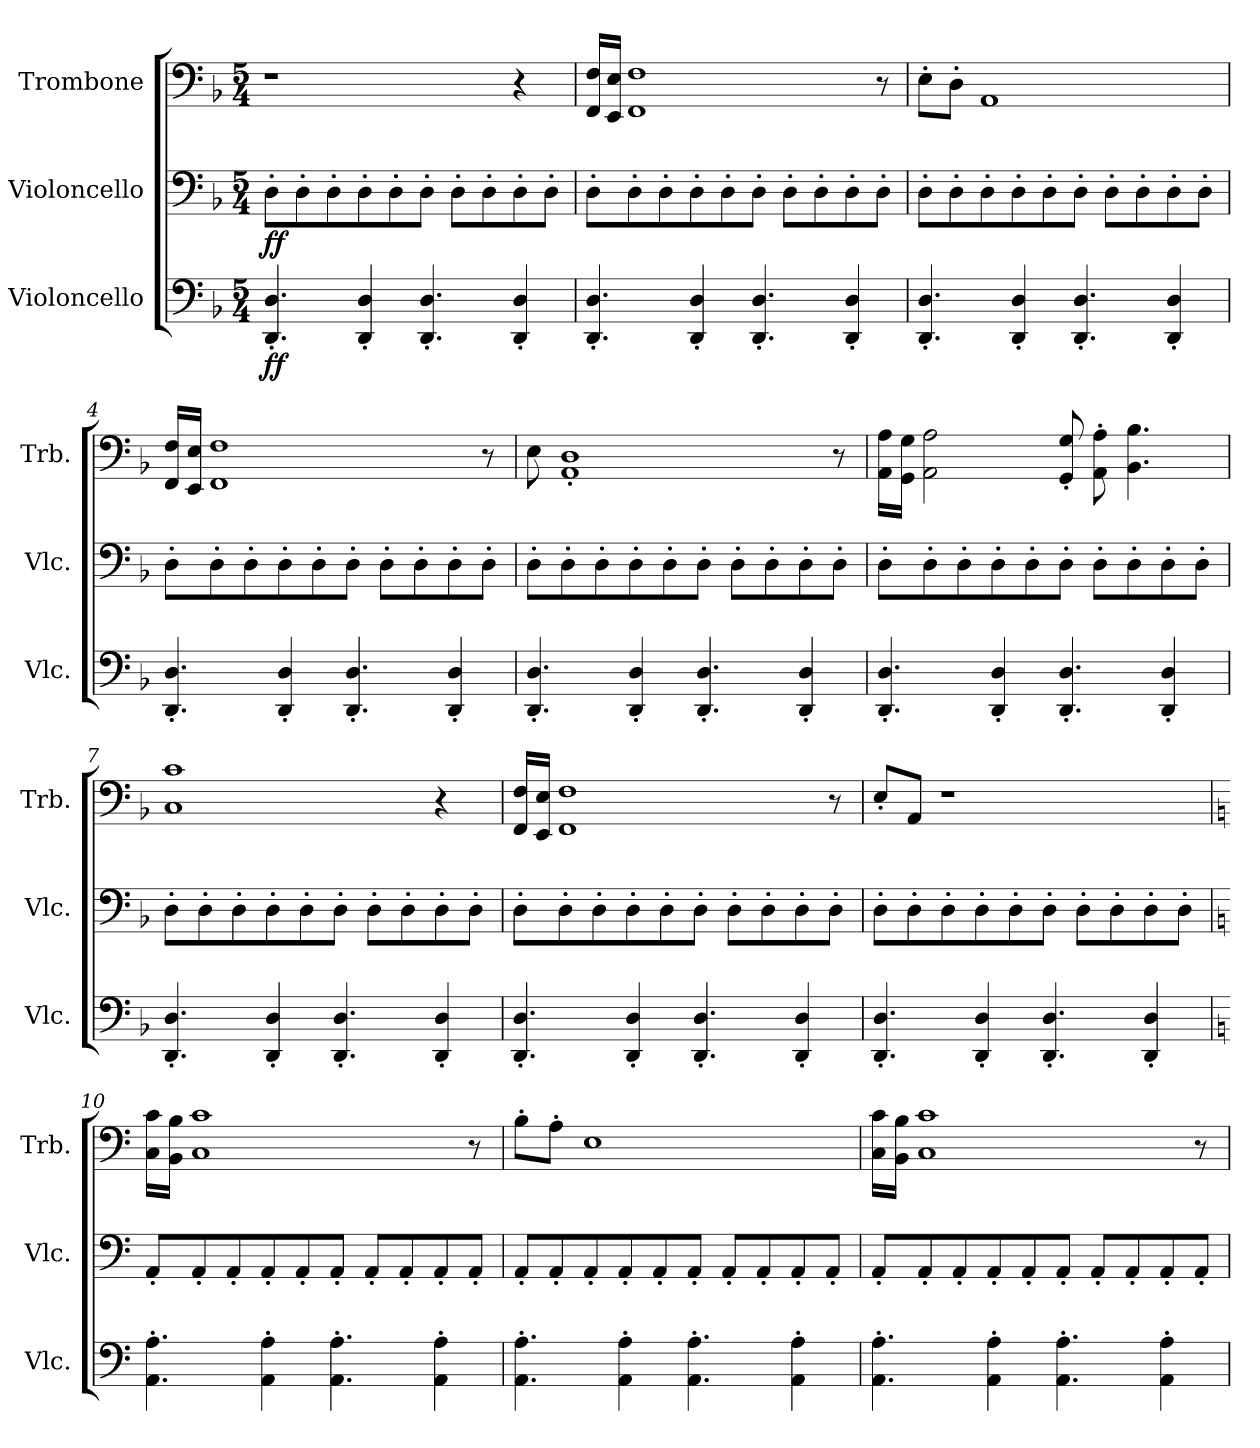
**kern	**dynam	**kern	**dynam	**kern
*part3	*part3	*part2	*part2	*part1
*staff3	*staff3	*staff2	*staff2	*staff1
*I"Violoncello	*	*I"Violoncello	*	*I"Trombone
*I'Vlc.	*	*I'Vlc.	*	*I'Trb.
*clefF4	*	*clefF4	*	*clefF4
*k[b-]	*	*k[b-]	*	*k[b-]
*M5/4	*	*M5/4	*	*M5/4
*MM110	*	*MM110	*	*MM110
=1	=1	=1	=1	=1
!	!LO:DY:b	!	!LO:DY:b	!
4.DD/' 4.D/'	ff	8D'\L	ff	1r
.	.	8D'\	.	.
.	.	8D'\	.	.
4DD/' 4D/'	.	8D'\	.	.
.	.	8D'\	.	.
4.DD/' 4.D/'	.	8D'\J	.	.
.	.	8D'\L	.	.
.	.	8D'\	.	.
4DD/' 4D/'	.	8D'\	.	4r
.	.	8D'\J	.	.
=2	=2	=2	=2	=2
4.DD/' 4.D/'	.	8D'\L	.	16FF/ 16F/LL
.	.	.	.	16EE/ 16E/JJ
.	.	8D'\	.	1FF 1F
.	.	8D'\	.	.
4DD/' 4D/'	.	8D'\	.	.
.	.	8D'\	.	.
4.DD/' 4.D/'	.	8D'\J	.	.
.	.	8D'\L	.	.
.	.	8D'\	.	.
4DD/' 4D/'	.	8D'\	.	.
.	.	8D'\J	.	8r
=3	=3	=3	=3	=3
4.DD/' 4.D/'	.	8D'\L	.	8E'\L
.	.	8D'\	.	8D'\J
.	.	8D'\	.	1AA
4DD/' 4D/'	.	8D'\	.	.
.	.	8D'\	.	.
4.DD/' 4.D/'	.	8D'\J	.	.
.	.	8D'\L	.	.
.	.	8D'\	.	.
4DD/' 4D/'	.	8D'\	.	.
.	.	8D'\J	.	.
!!LO:LB:g=z
=4	=4	=4	=4	=4
4.DD/' 4.D/'	.	8D'\L	.	16FF/ 16F/LL
.	.	.	.	16EE/ 16E/JJ
.	.	8D'\	.	1FF 1F
.	.	8D'\	.	.
4DD/' 4D/'	.	8D'\	.	.
.	.	8D'\	.	.
4.DD/' 4.D/'	.	8D'\J	.	.
.	.	8D'\L	.	.
.	.	8D'\	.	.
4DD/' 4D/'	.	8D'\	.	.
.	.	8D'\J	.	8r
=5	=5	=5	=5	=5
4.DD/' 4.D/'	.	8D'\L	.	8E\
.	.	8D'\	.	1AA' 1D'
.	.	8D'\	.	.
4DD/' 4D/'	.	8D'\	.	.
.	.	8D'\	.	.
4.DD/' 4.D/'	.	8D'\J	.	.
.	.	8D'\L	.	.
.	.	8D'\	.	.
4DD/' 4D/'	.	8D'\	.	.
.	.	8D'\J	.	8r
=6	=6	=6	=6	=6
4.DD/' 4.D/'	.	8D'\L	.	16AA\ 16A\LL
.	.	.	.	16GG\ 16G\JJ
.	.	8D'\	.	2AA\ 2A\
.	.	8D'\	.	.
4DD/' 4D/'	.	8D'\	.	.
.	.	8D'\	.	.
4.DD/' 4.D/'	.	8D'\J	.	8GG/' 8G/'
.	.	8D'\L	.	8AA\' 8A\'
.	.	8D'\	.	4.BB-\ 4.B-\
4DD/' 4D/'	.	8D'\	.	.
.	.	8D'\J	.	.
=7	=7	=7	=7	=7
4.DD/' 4.D/'	.	8D'\L	.	1C 1c
.	.	8D'\	.	.
.	.	8D'\	.	.
4DD/' 4D/'	.	8D'\	.	.
.	.	8D'\	.	.
4.DD/' 4.D/'	.	8D'\J	.	.
.	.	8D'\L	.	.
.	.	8D'\	.	.
4DD/' 4D/'	.	8D'\	.	4r
.	.	8D'\J	.	.
!!LO:LB:g=z
=8	=8	=8	=8	=8
4.DD/' 4.D/'	.	8D'\L	.	16FF/ 16F/LL
.	.	.	.	16EE/ 16E/JJ
.	.	8D'\	.	1FF 1F
.	.	8D'\	.	.
4DD/' 4D/'	.	8D'\	.	.
.	.	8D'\	.	.
4.DD/' 4.D/'	.	8D'\J	.	.
.	.	8D'\L	.	.
.	.	8D'\	.	.
4DD/' 4D/'	.	8D'\	.	.
.	.	8D'\J	.	8r
=9	=9	=9	=9	=9
4.DD/' 4.D/'	.	8D'\L	.	8E'/L
.	.	8D'\	.	8AA/J
.	.	8D'\	.	1r
4DD/' 4D/'	.	8D'\	.	.
.	.	8D'\	.	.
4.DD/' 4.D/'	.	8D'\J	.	.
.	.	8D'\L	.	.
.	.	8D'\	.	.
4DD/' 4D/'	.	8D'\	.	.
.	.	8D'\J	.	.
=10	=10	=10	=10	=10
*k[]	*	*k[]	*	*k[]
4.AA\' 4.A\'	.	8AA'/L	.	16C\ 16c\LL
.	.	.	.	16BB\ 16B\JJ
.	.	8AA'/	.	1C 1c
.	.	8AA'/	.	.
4AA\' 4A\'	.	8AA'/	.	.
.	.	8AA'/	.	.
4.AA\' 4.A\'	.	8AA'/J	.	.
.	.	8AA'/L	.	.
.	.	8AA'/	.	.
4AA\' 4A\'	.	8AA'/	.	.
.	.	8AA'/J	.	8r
=11	=11	=11	=11	=11
4.AA\' 4.A\'	.	8AA'/L	.	8B'\L
.	.	8AA'/	.	8A'\J
.	.	8AA'/	.	1E
4AA\' 4A\'	.	8AA'/	.	.
.	.	8AA'/	.	.
4.AA\' 4.A\'	.	8AA'/J	.	.
.	.	8AA'/L	.	.
.	.	8AA'/	.	.
4AA\' 4A\'	.	8AA'/	.	.
.	.	8AA'/J	.	.
!!LO:PB:g=z
=12	=12	=12	=12	=12
4.AA\' 4.A\'	.	8AA'/L	.	16C\ 16c\LL
.	.	.	.	16BB\ 16B\JJ
.	.	8AA'/	.	1C 1c
.	.	8AA'/	.	.
4AA\' 4A\'	.	8AA'/	.	.
.	.	8AA'/	.	.
4.AA\' 4.A\'	.	8AA'/J	.	.
.	.	8AA'/L	.	.
.	.	8AA'/	.	.
4AA\' 4A\'	.	8AA'/	.	.
.	.	8AA'/J	.	8r
=	=	=	=	=
*-	*-	*-	*-	*-
